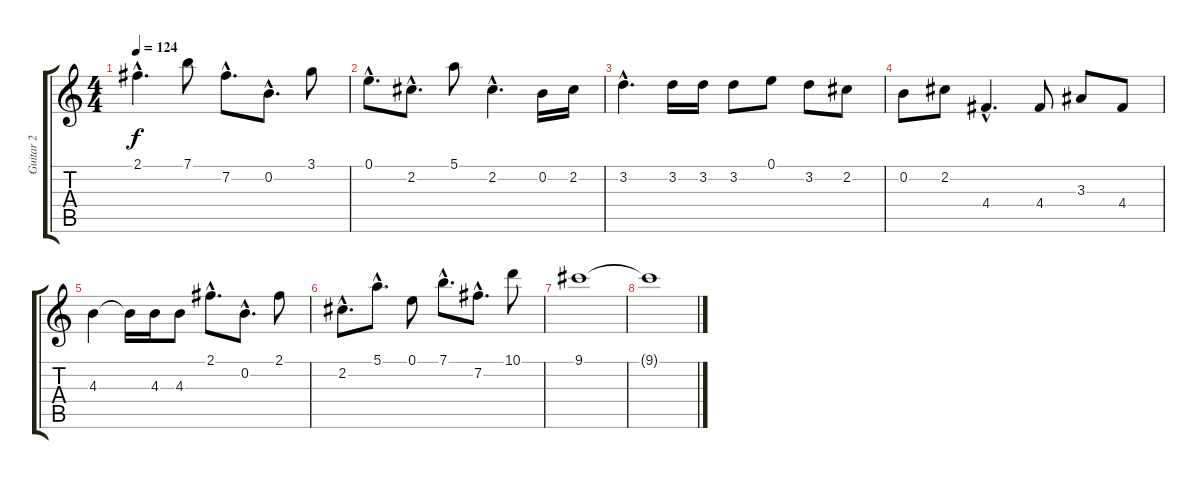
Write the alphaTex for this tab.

\track ("Guitar 2" "Guitar 2") {instrument overdrivenguitar}
\staff {score tabs}
\tuning (E4 B3 G3 D3 A2 E2) {hide}
\ts (4 4)
\tempo 124
\clef g2
\ks c
2.1{hac}.4{d dy f} 7.1.8 7.2{hac}.8{d} 0.2{hac}.8{d} 3.1.8 |
0.1{hac}.8{d} 2.2{hac}.8{d} 5.1.8 2.2{hac}.4{d} 0.2.16 2.2.16 |
3.2{hac}.4{d} 3.2.16 3.2.16 3.2.8 0.1.8 3.2.8 2.2.8 |
0.2.8 2.2.8 4.4{hac}.4{d} 4.4.8 3.3.8 4.4.8 |
4.3.4 4.3{t}.16 4.3.16 4.3.8 2.1{hac}.8{d} 0.2{hac}.8{d} 2.1.8 |
2.2{hac}.8{d} 5.1{hac}.8{d} 0.1.8 7.1{hac}.8{d} 7.2{hac}.8{d} 10.1.8 |
9.1.1 |
9.1{t}.1
